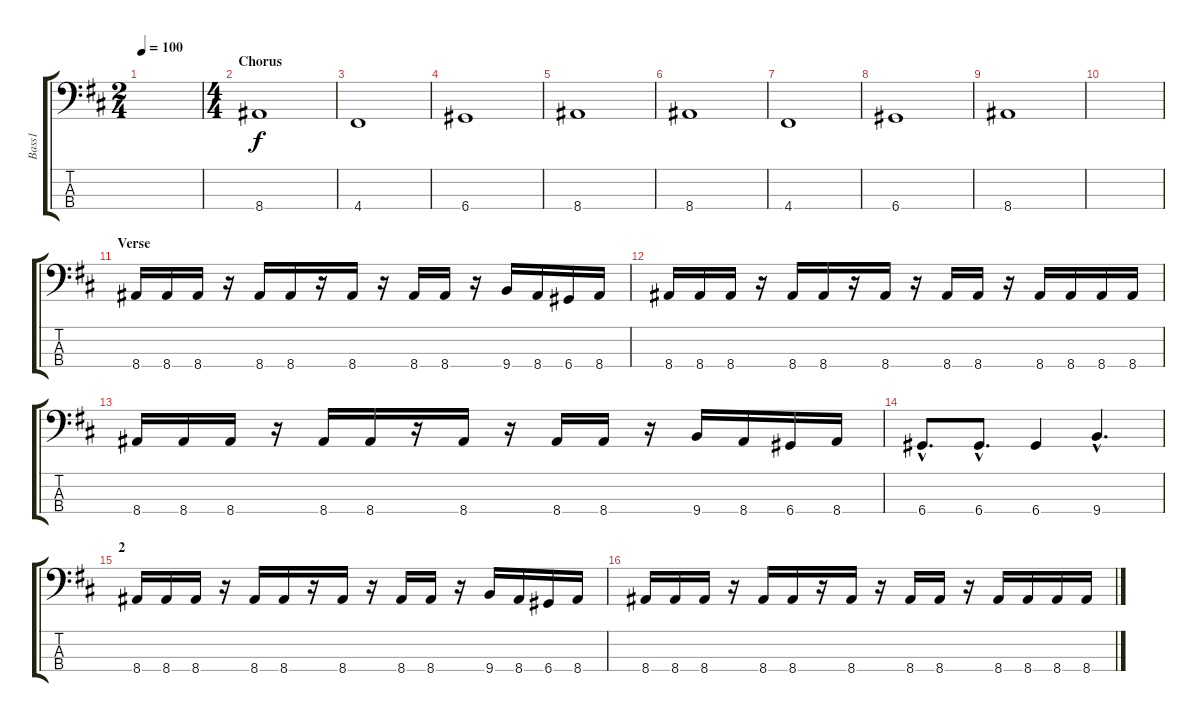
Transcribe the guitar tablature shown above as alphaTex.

\track ("Bass1" "Bass1") {instrument electricbassfinger}
\staff {score tabs}
\tuning (G2 D2 A1 D1) {hide}
\ts (2 4)
\tempo 100
\clef f4
\ks d
|
\ts (4 4)
\section ("" "Chorus")
8.4.1 |
4.4.1 |
6.4.1 |
8.4.1 |
8.4.1 |
4.4.1 |
6.4.1 |
8.4.1 |
|
\section ("" "Verse")
8.4.16 8.4.16 8.4.16 r.16 8.4.16 8.4.16 r.16 8.4.16 r.16 8.4.16 8.4.16 r.16 9.4.16 8.4.16 6.4.16 8.4.16 |
8.4.16 8.4.16 8.4.16 r.16 8.4.16 8.4.16 r.16 8.4.16 r.16 8.4.16 8.4.16 r.16 8.4.16 8.4.16 8.4.16 8.4.16 |
8.4.16 8.4.16 8.4.16 r.16 8.4.16 8.4.16 r.16 8.4.16 r.16 8.4.16 8.4.16 r.16 9.4.16 8.4.16 6.4.16 8.4.16 |
6.4{hac}.8{d} 6.4{hac}.8{d} 6.4.4 9.4{hac}.4{d} |
\section ("" "2")
8.4.16 8.4.16 8.4.16 r.16 8.4.16 8.4.16 r.16 8.4.16 r.16 8.4.16 8.4.16 r.16 9.4.16 8.4.16 6.4.16 8.4.16 |
8.4.16 8.4.16 8.4.16 r.16 8.4.16 8.4.16 r.16 8.4.16 r.16 8.4.16 8.4.16 r.16 8.4.16 8.4.16 8.4.16 8.4.16
